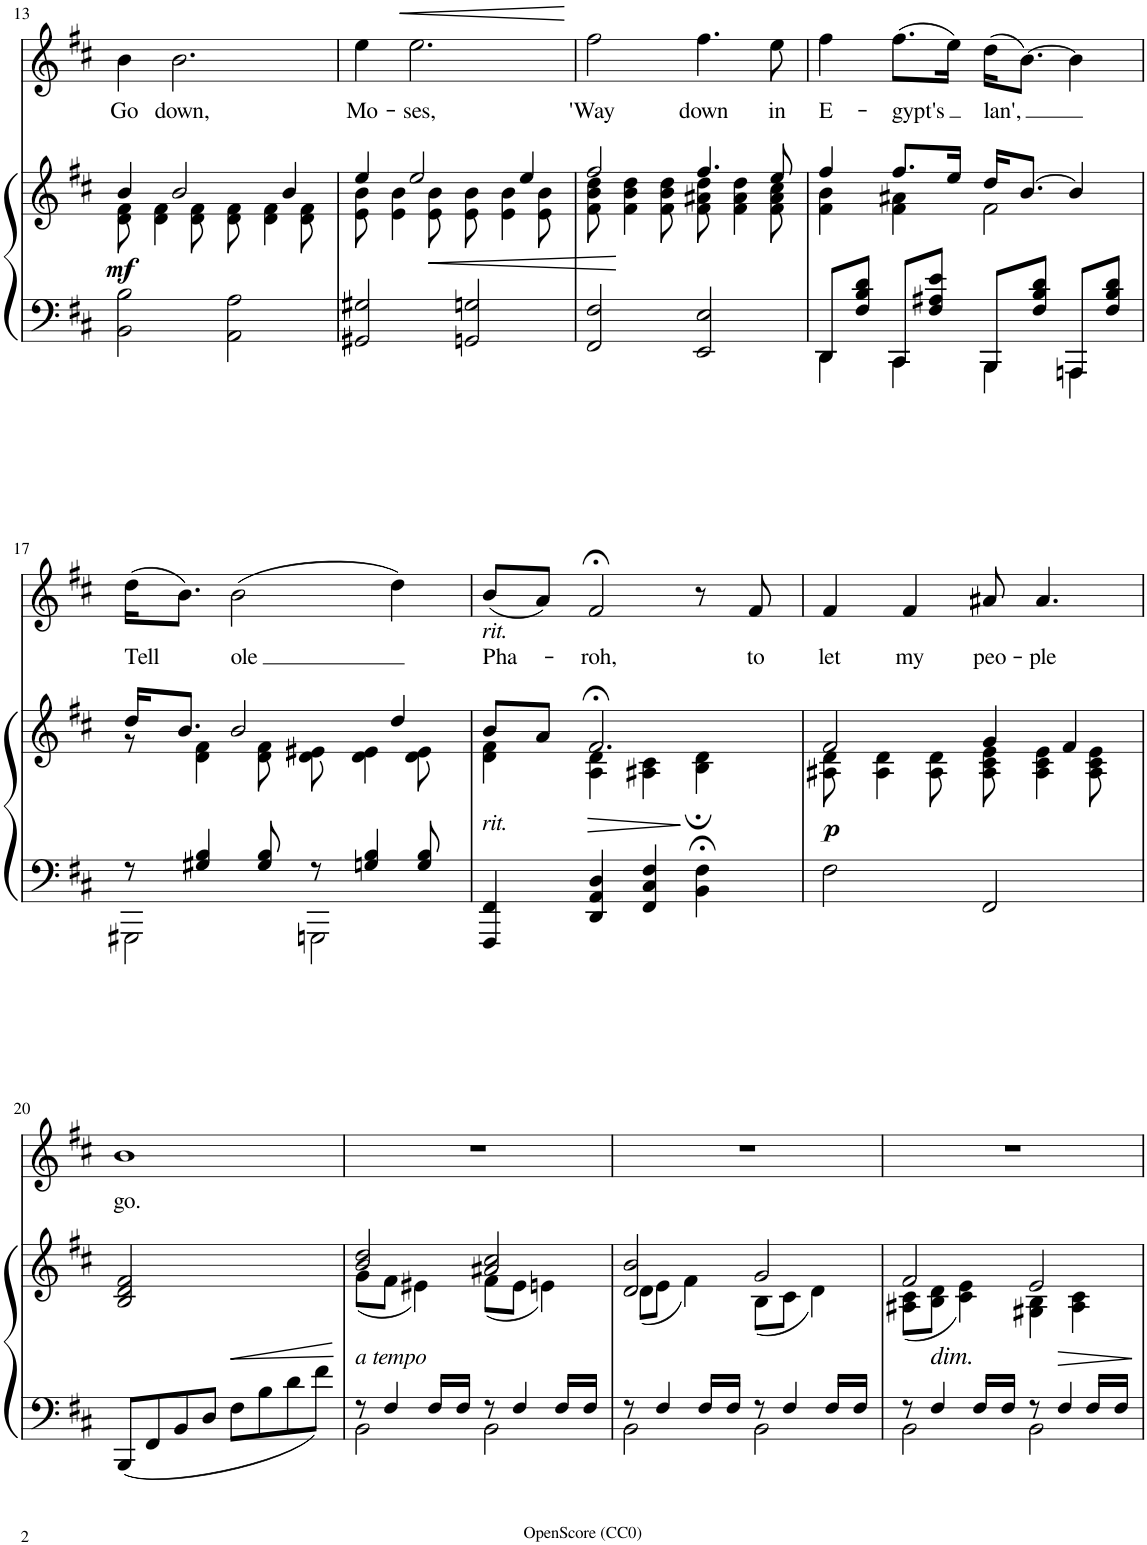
**kern	**kern	**dynam	**kern	**text	**dynam
*part2	*part2	*part2	*part1	*part1	*part1
*staff3	*staff2	*staff2/3	*staff1	*staff1	*staff1
*I"Piano	*	*	*I"Voice	*	*
*I'Pno	*	*	*	*	*
!!LO:PB:g=z
*clefF4	*clefG2	*	*clefG2	*	*
*k[f#c#]	*k[f#c#]	*	*k[f#c#]	*	*
*M4/4	*M4/4	*	*M4/4	*	*
=13	=13	=13	=13	=13	=13
*	*^	*	*	*	*
!	!	!	!LO:DY:b	!	!LO:LY:b	!
2BB\ 2B\	4b/	8d\ 8f#\	mf	4b\	Go	.
.	.	4d\ 4f#\	.	.	.	.
!	!	!	!	!	!LO:LY:b	!
.	2b/	.	.	2.b\	down,	.
.	.	8d\ 8f#\	.	.	.	.
2AA\ 2A\	.	8d\ 8f#\	.	.	.	.
.	.	4d\ 4f#\	.	.	.	.
.	4b/	.	.	.	.	.
.	.	8d\ 8f#\	.	.	.	.
=14	=14	=14	=14	=14	=14	=14
!	!	!	!	!	!LO:LY:b	!
2GG#X/ 2G#X/	4ee/	8e\ 8b\	.	4ee\	Mo-	.
.	.	4e\ 4b\	.	.	.	.
!	!	!	!	!	!LO:LY:b	!LO:HP:b
.	2ee/	.	.	2.ee\	-ses,	<
!	!	!	!LO:HP:b	!	!	!
.	.	8e\ 8b\	<	.	.	.
2GGn/ 2Gn/	.	8e\ 8b\	.	.	.	.
.	.	4e\ 4b\	.	.	.	.
.	4ee/	.	.	.	.	.
.	.	8e\ 8b\	.	.	.	.
*	*v	*v	*	*	*	*
.	.	.	.	.	[
=15	=15	=15	=15	=15	=15
*	*^	*	*	*	*
!	!	!	!	!	!LO:LY:b	!
2FF#/ 2F#/	2ff#/	8f#\ 8b\ 8dd\	.	2ff#\	'Way	.
.	.	4f#\ 4b\ 4dd\	.	.	.	.
.	.	8f#\ 8b\ 8dd\	[	.	.	.
!	!	!	!	!	!LO:LY:b	!
2EE/ 2E/	4.ff#/	8f#\ 8a#X\ 8dd\	.	4.ff#\	down	.
.	.	4f#\ 4a#\ 4dd\	.	.	.	.
!	!	!	!	!	!LO:LY:b	!
.	8ee/	8f#\ 8a#\ 8cc#\	.	8ee\	in	.
=16	=16	=16	=16	=16	=16	=16
*^	*	*	*	*	*	*
!	!	!	!	!	!	!LO:LY:b	!
8DD/L	4DD\	4ff#/	4f#\ 4b\	.	4ff#\	E-	.
8F#/ 8B/ 8d/J	.	.	.	.	.	.	.
!	!	!	!	!	!	!LO:LY:b	!
8CC#/L	4CC#\	8.ff#/L	4f#\ 4a#X\	.	(8.ff#\L	-gypt's	.
8F#/ 8A#X/ 8e/J	.	.	.	.	.	.	.
.	.	16ee/Jk	.	.	16ee\Jk)	.	.
!	!	!	!	!	!	!LO:LY:b	!
8BBB/L	4BBB\	16dd/KL	2f#\	.	(16dd\KL	lan',	.
.	.	[8.b/J	.	.	[8.b\J)	.	.
8F#/ 8B/ 8d/J	.	.	.	.	.	.	.
8AAA/L	4AAAn\	4b/]	.	.	4b\]	.	.
8F#/ 8B/ 8d/J	.	.	.	.	.	.	.
!!LO:LB:g=z
=17	=17	=17	=17	=17	=17	=17	=17
!	!	!	!	!	!	!LO:LY:b	!
8r	2GGG#X\	16dd/KL	8r	.	(16dd\KL	Tell	.
.	.	8.b/J	.	.	8.b\J)	.	.
4G#X/ 4B/	.	.	4d\ 4f#\	.	.	.	.
!	!	!	!	!	!	!LO:LY:b	!
.	.	2b/	.	.	(2b\	ole	.
8G#/ 8B/	.	.	8d\ 8f#\	.	.	.	.
8r	2GGGn\	.	8d\ 8e#X\	.	.	.	.
4Gn/ 4B/	.	.	4d\ 4e#\	.	.	.	.
.	.	4dd/	.	.	4dd\)	.	.
8G/ 8B/	.	.	8d\ 8e#\	.	.	.	.
*v	*v	*	*	*	*	*	*
=18	=18	=18	=18	=18	=18	=18
!	!	!	!	!LO:TX:b:i:t=rit.	!	!
!	!LO:TX:b:i:t=rit.	!	!	!	!	!
!	!	!	!	!	!LO:LY:b	!
4FFF#/ 4FF#/	8b/L	4d\ 4f#\	.	(8b/L	Pha-	.
.	8a/J	.	.	8a/J)	.	.
!	!	!	!LO:HP:b	!	!LO:LY:b	!
4DD/ 4AA/ 4D/	2.f#;</	4A\ 4d\	>	2f#;</	-roh,	.
4FF#/ 4C#/ 4F#/	.	4A#X\ 4c#\	.	.	.	.
4BB\;< 4F#\;<	.	4B\; 4d\;	]	8r	.	.
!	!	!	!	!	!LO:LY:b	!
.	.	.	.	8f#/	to	.
=19	=19	=19	=19	=19	=19	=19
!	!	!	!LO:DY:b	!	!LO:LY:b	!
2F#\	2f#/	8A#X\ 8d\	p	4f#/	let	.
.	.	4A#\ 4d\	.	.	.	.
!	!	!	!	!	!LO:LY:b	!
.	.	.	.	4f#/	my	.
.	.	8A#\ 8d\	.	.	.	.
!	!	!	!	!	!LO:LY:b	!
2FF#/	4g/	8A#\ 8c#\ 8e\	.	8a#X/	peo-	.
!	!	!	!	!	!LO:LY:b	!
.	.	4A#\ 4c#\ 4e\	.	4.a#/	-ple	.
.	4f#/	.	.	.	.	.
.	.	8A#\ 8c#\ 8e\	.	.	.	.
!!LO:LB:g=z
=20	=20	=20	=20	=20	=20	=20
!	!	!	!	!	!LO:LY:b	!
*	*v	*v	*	*	*	*
8BBB/L	2B/ 2d/ 2f#/	.	1b	go.	.
8FF#/	.	.	.	.	.
8BB/	.	.	.	.	.
8D/J	.	.	.	.	.
!	!	!LO:HP:b	!	!	!
8F#\L	2ryy	<	.	.	.
8B\	.	.	.	.	.
8d\	.	.	.	.	.
8f#\J	.	.	.	.	.
.	.	[	.	.	.
=21	=21	=21	=21	=21	=21
*^	*^	*	*	*	*
!	!	!LO:TX:b:i:t=a tempo	!	!	!	!	!
8r	2BB\	2b/ 2dd/	(8g\L	.	1r	.	.
4F#/	.	.	8f#\J	.	.	.	.
.	.	.	4e#X\)	.	.	.	.
16F#/LL	.	.	.	.	.	.	.
16F#/JJ	.	.	.	.	.	.	.
8r	2BB\	2a#X/ 2cc#/	(8f#\L	.	.	.	.
4F#/	.	.	8e#\J	.	.	.	.
.	.	.	4en\)	.	.	.	.
16F#/LL	.	.	.	.	.	.	.
16F#/JJ	.	.	.	.	.	.	.
=22	=22	=22	=22	=22	=22	=22	=22
8r	2BB\	2d/ 2b/	(8d\L	.	1r	.	.
4F#/	.	.	8e\J	.	.	.	.
.	.	.	4f#\)	.	.	.	.
16F#/LL	.	.	.	.	.	.	.
16F#/JJ	.	.	.	.	.	.	.
8r	2BB\	2g/	(8B\L	.	.	.	.
4F#/	.	.	8c#\J	.	.	.	.
.	.	.	4d\)	.	.	.	.
16F#/LL	.	.	.	.	.	.	.
16F#/JJ	.	.	.	.	.	.	.
=23	=23	=23	=23	=23	=23	=23	=23
8r	2BB\	2f#/	(8A#X\ 8c#\L	.	1r	.	.
!LO:TX:a:i:t=dim.	!	!	!	!	!	!	!
4F#/	.	.	8B\ 8d\J	.	.	.	.
.	.	.	4c#\ 4e\)	.	.	.	.
16F#/LL	.	.	.	.	.	.	.
16F#/JJ	.	.	.	.	.	.	.
8r	2BB\	2e/	4G#X\ 4B\	.	.	.	.
4F#/	.	.	.	.	.	.	.
.	.	.	4A#\ 4c#\	.	.	.	.
16F#/LL	.	.	.	.	.	.	.
16F#/JJ	.	.	.	.	.	.	.
*v	*v	*	*	*	*	*	*
*	*v	*v	*	*	*	*
=	=	=	=	=	=
*-	*-	*-	*-	*-	*-
